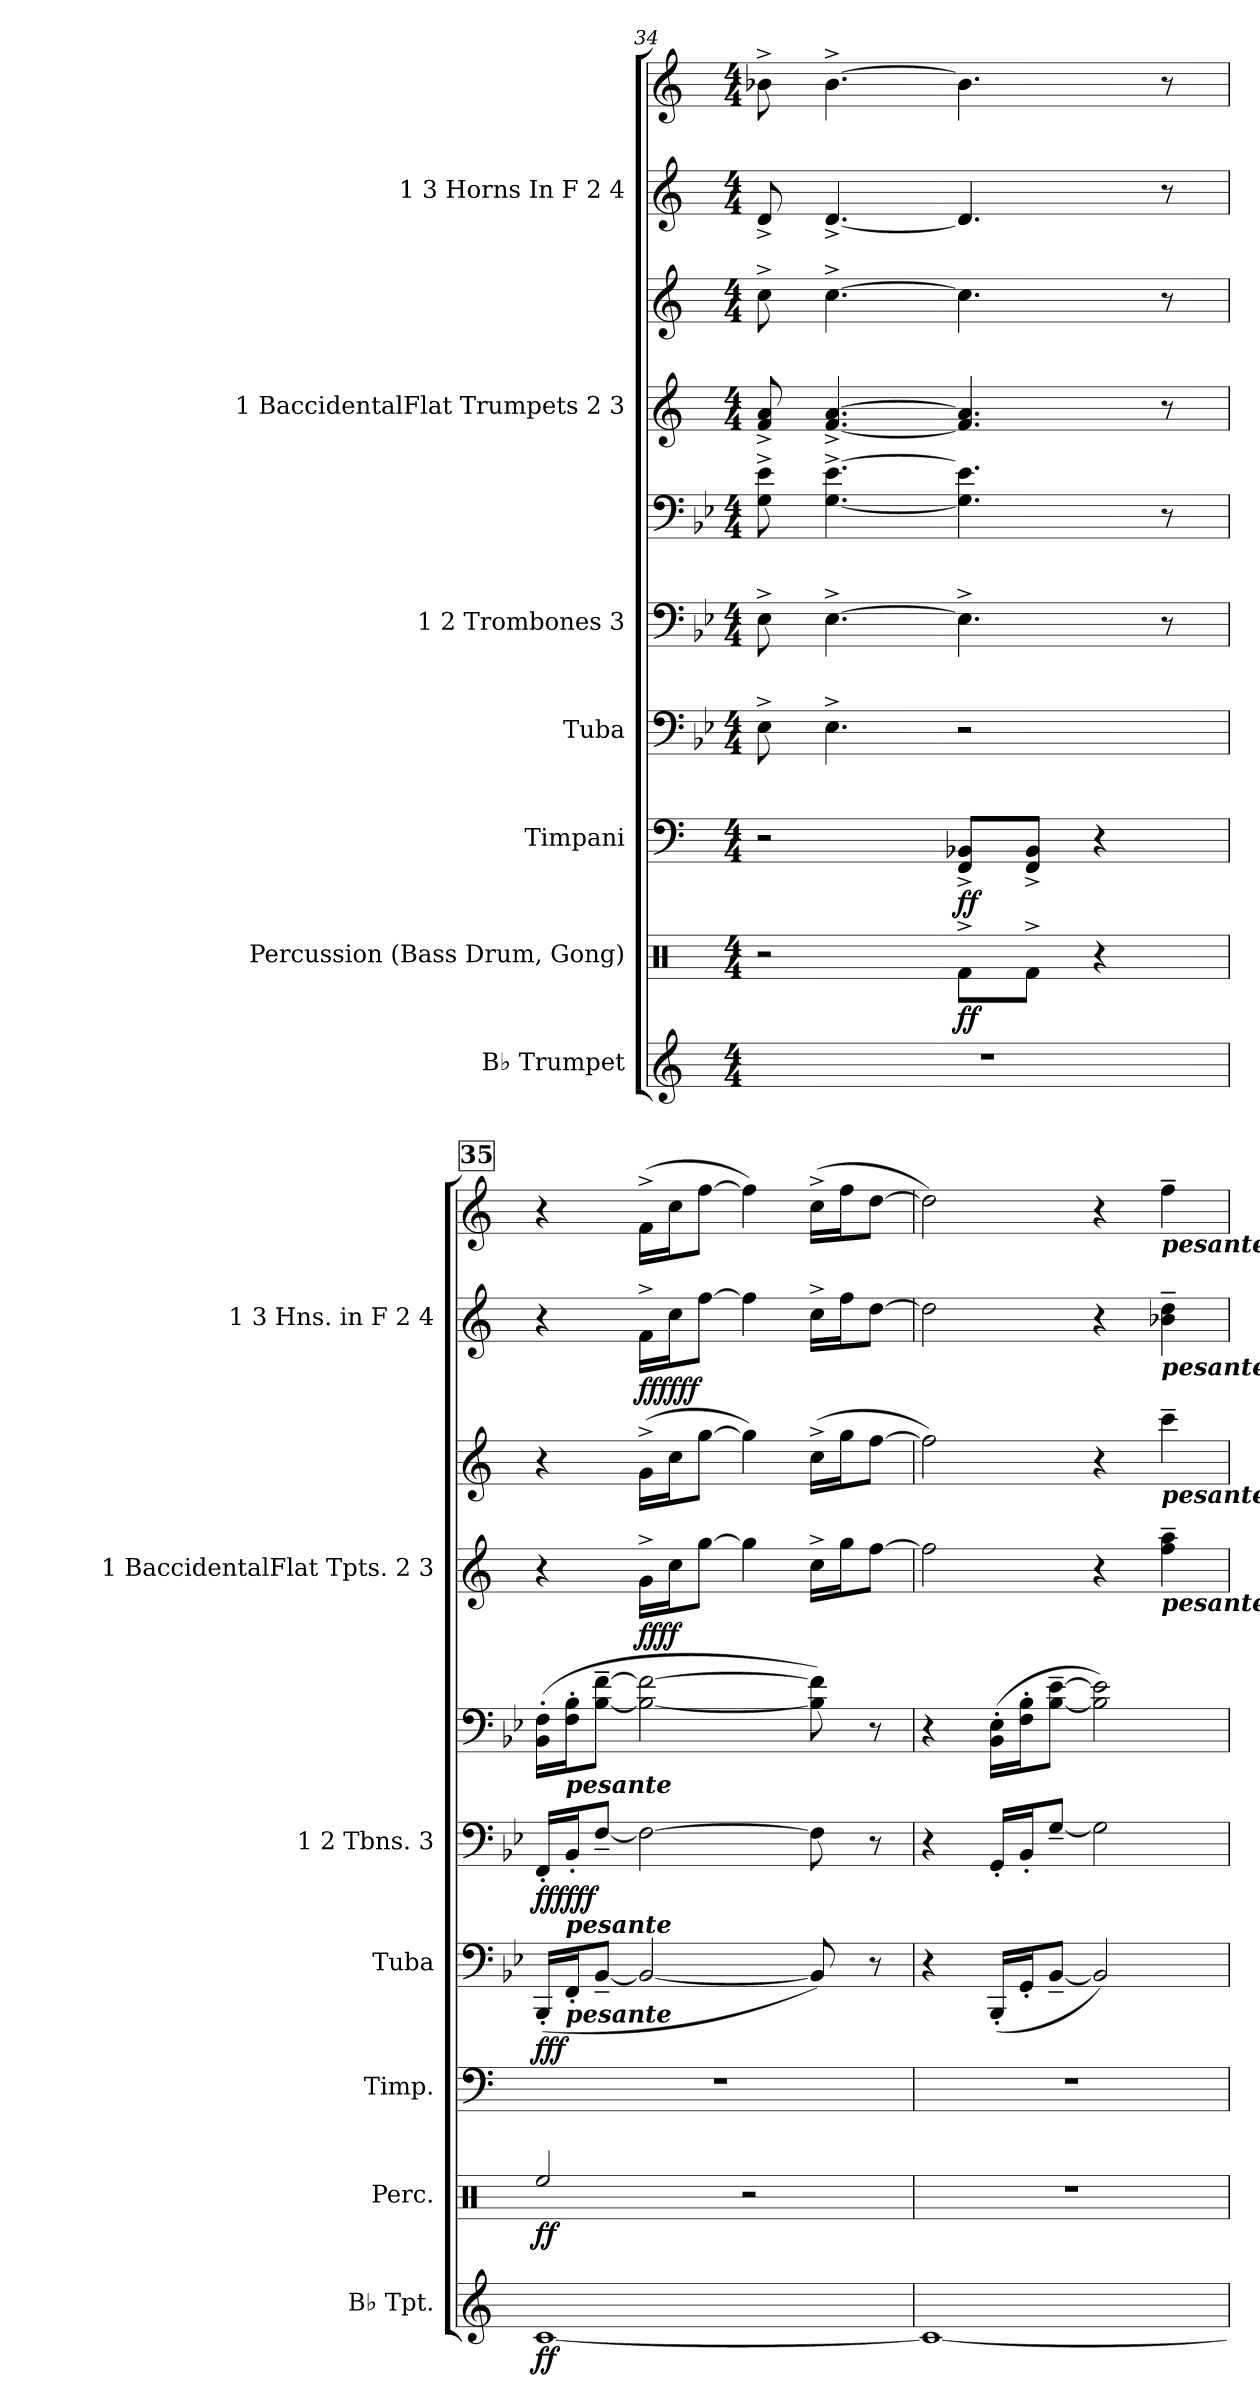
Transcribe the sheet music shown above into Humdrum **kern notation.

**kern	**dynam	**kern	**dynam	**kern	**dynam	**kern	**dynam	**kern	**kern	**dynam	**kern	**kern	**dynam	**kern	**kern	**dynam
*part7	*part7	*part6	*part6	*part5	*part5	*part4	*part4	*part3	*part3	*part3	*part2	*part2	*part2	*part1	*part1	*part1
*staff10	*staff10	*staff9	*staff9	*staff8	*staff8	*staff7	*staff7	*staff6	*staff5	*staff5/6	*staff4	*staff3	*staff3/4	*staff2	*staff1	*staff1/2
*I"B♭ Trumpet	*	*I"Percussion (Bass Drum, Gong)	*	*I"Timpani	*	*I"Tuba	*	*I"1                   2 Trombones                          3	*	*	*I"1  BaccidentalFlat Trumpets                           2                     3	*	*	*I"1          3 Horns In F                2          4	*	*
*I'B♭ Tpt.	*	*I'Perc.	*	*I'Timp.	*	*I'Tuba	*	*I'1        2 Tbns.        3	*	*	*I'1  BaccidentalFlat Tpts.            2            3	*	*	*I'1          3 Hns. in F          2          4	*	*
*clefG2	*	*clefX	*	*clefF4	*	*clefF4	*	*clefF4	*clefF4	*	*clefG2	*clefG2	*	*clefG2	*clefG2	*
*ITrd1c2	*	*	*	*	*	*	*	*	*	*	*ITrd1c2	*ITrd1c2	*	*ITrd4c7	*ITrd4c7	*
*k[b-e-]	*	*k[]	*	*k[]	*	*k[b-e-]	*	*k[b-e-]	*k[b-e-]	*	*k[b-e-]	*k[b-e-]	*	*k[b-]	*k[b-]	*
*M4/4	*	*M4/4	*	*M4/4	*	*M4/4	*	*M4/4	*M4/4	*	*M4/4	*M4/4	*	*M4/4	*M4/4	*
=34	=34	=34	=34	=34	=34	=34	=34	=34	=34	=34	=34	=34	=34	=34	=34	=34
1r	.	2r	.	2r	.	8E-^\	.	8E-^\	8G\^ 8e-\^	.	8e-/^ 8g/^	8b-^\	.	8G^/	8e-X^\	.
.	.	.	.	.	.	4.E-^\	.	[4.E-^\	[4.G\^ [4.e-\^	.	[4.e-/^ [4.g/^	[4.b-^\	.	[4.G^/	[4.e-^\	.
!	!	!	!LO:DY:b	!	!LO:DY:b	!	!	!	!	!	!	!	!	!	!	!
.	.	8Rf^\L	ff	8FF/^ 8BB-X/^L	ff	2r	.	4.E-^\]	4.G\] 4.e-\]	.	4.e-/] 4.g/]	4.b-\]	.	4.G/]	4.e-\]	.
.	.	8Rf^\J	.	8FF/^ 8BB-/^J	.	.	.	.	.	.	.	.	.	.	.	.
.	.	4r	.	4r	.	.	.	.	.	.	.	.	.	.	.	.
.	.	.	.	.	.	.	.	8r	8r	.	8r	8r	.	8r	8r	.
!!LO:REH:place=s1:a:B:fs=20:t=35
=35	=35	=35	=35	=35	=35	=35	=35	=35	=35	=35	=35	=35	=35	=35	=35	=35
!	!LO:DY:b	!	!LO:DY:b	!	!	!	!LO:DY:b	!	!	!LO:DY:b=2	!	!	!	!	!	!
!	!	!	!	!	!	!	!	!	!	!LO:DY:n=1:b	!	!	!	!	!	!
[1B-	ff	2Ree/	ff	1r	.	(>16BBB-'/LL	fff	16FF'/LL	(16BB-\' 16F\'LL	fff fff	4r	4r	.	4r	4r	.
!	!	!	!	!	!	!	!	!	!LO:TX:b:Bi:t=pesante	!	!	!	!	!	!	!
!	!	!	!	!	!	!	!	!LO:TX:b:Bi:t=pesante	!	!	!	!	!	!	!	!
!	!	!	!	!	!	!LO:TX:b:Bi:t=pesante	!	!	!	!	!	!	!	!	!	!
.	.	.	.	.	.	16FF'/J	.	16BB-'/J	16F\' 16B-\'J	.	.	.	.	.	.	.
.	.	.	.	.	.	[8BB-~/J	.	[8F~/J	[8B-\~ [8f\~J	.	.	.	.	.	.	.
!	!	!	!	!	!	!	!	!	!	!	!	!	!LO:DY:b=2	!	!	!
!	!	!	!	!	!	!	!	!	!	!	!	!	!LO:DY:n=1:b	!	!	!LO:DY:b=2
!	!	!	!	!	!	!	!	!	!	!	!	!	!	!	!	!LO:DY:n=1:b
.	.	.	.	.	.	2BB-/_	.	2F\_	2B-\_ 2f\_	.	16f^\LL	(16f^\LL	ff ff	16B-^\LL	(16B-^\LL	fff fff
.	.	.	.	.	.	.	.	.	.	.	16b-\J	16b-\J	.	16f\J	16f\J	.
.	.	.	.	.	.	.	.	.	.	.	[8ff\J	[8ff\J	.	[8b-\J	[8b-\J	.
.	.	2r	.	.	.	.	.	.	.	.	4ff\]	4ff\])	.	4b-\]	4b-\])	.
.	.	.	.	.	.	8BB-/])	.	8F\]	8B-\] 8f\])	.	16b-^\LL	(16b-^\LL	.	16f^\LL	(16f^\LL	.
.	.	.	.	.	.	.	.	.	.	.	16ff\J	16ff\J	.	16b-\J	16b-\J	.
.	.	.	.	.	.	8r	.	8r	8r	.	[8ee-\J	[8ee-\J	.	[8g\J	[8g\J	.
=36	=36	=36	=36	=36	=36	=36	=36	=36	=36	=36	=36	=36	=36	=36	=36	=36
1B-_	.	1r	.	1r	.	4r	.	4r	4r	.	2ee-\]	2ee-\])	.	2g\]	2g\])	.
.	.	.	.	.	.	(>16BBB-'/LL	.	16GG'/LL	(16BB-\' 16E-\'LL	.	.	.	.	.	.	.
.	.	.	.	.	.	16GG'/J	.	16BB-'/J	16F\' 16B-\'J	.	.	.	.	.	.	.
.	.	.	.	.	.	[8BB-~/J	.	[8G~/J	[8B-\~ [8e-\~J	.	.	.	.	.	.	.
.	.	.	.	.	.	2BB-/])	.	2G\]	2B-\] 2e-\])	.	4r	4r	.	4r	4r	.
!	!	!	!	!	!	!	!	!	!	!	!	!	!	!	!LO:TX:b:Bi:t=pesante	!
!	!	!	!	!	!	!	!	!	!	!	!	!	!	!LO:TX:b:Bi:t=pesante	!	!
!	!	!	!	!	!	!	!	!	!	!	!	!LO:TX:b:Bi:t=pesante	!	!	!	!
!	!	!	!	!	!	!	!	!	!	!	!LO:TX:b:Bi:t=pesante	!	!	!	!	!
.	.	.	.	.	.	.	.	.	.	.	4ee-\~ 4gg\~	4bb-~\	.	4e-X\~ 4g\~	4b-~\	.
=	=	=	=	=	=	=	=	=	=	=	=	=	=	=	=	=
*-	*-	*-	*-	*-	*-	*-	*-	*-	*-	*-	*-	*-	*-	*-	*-	*-
